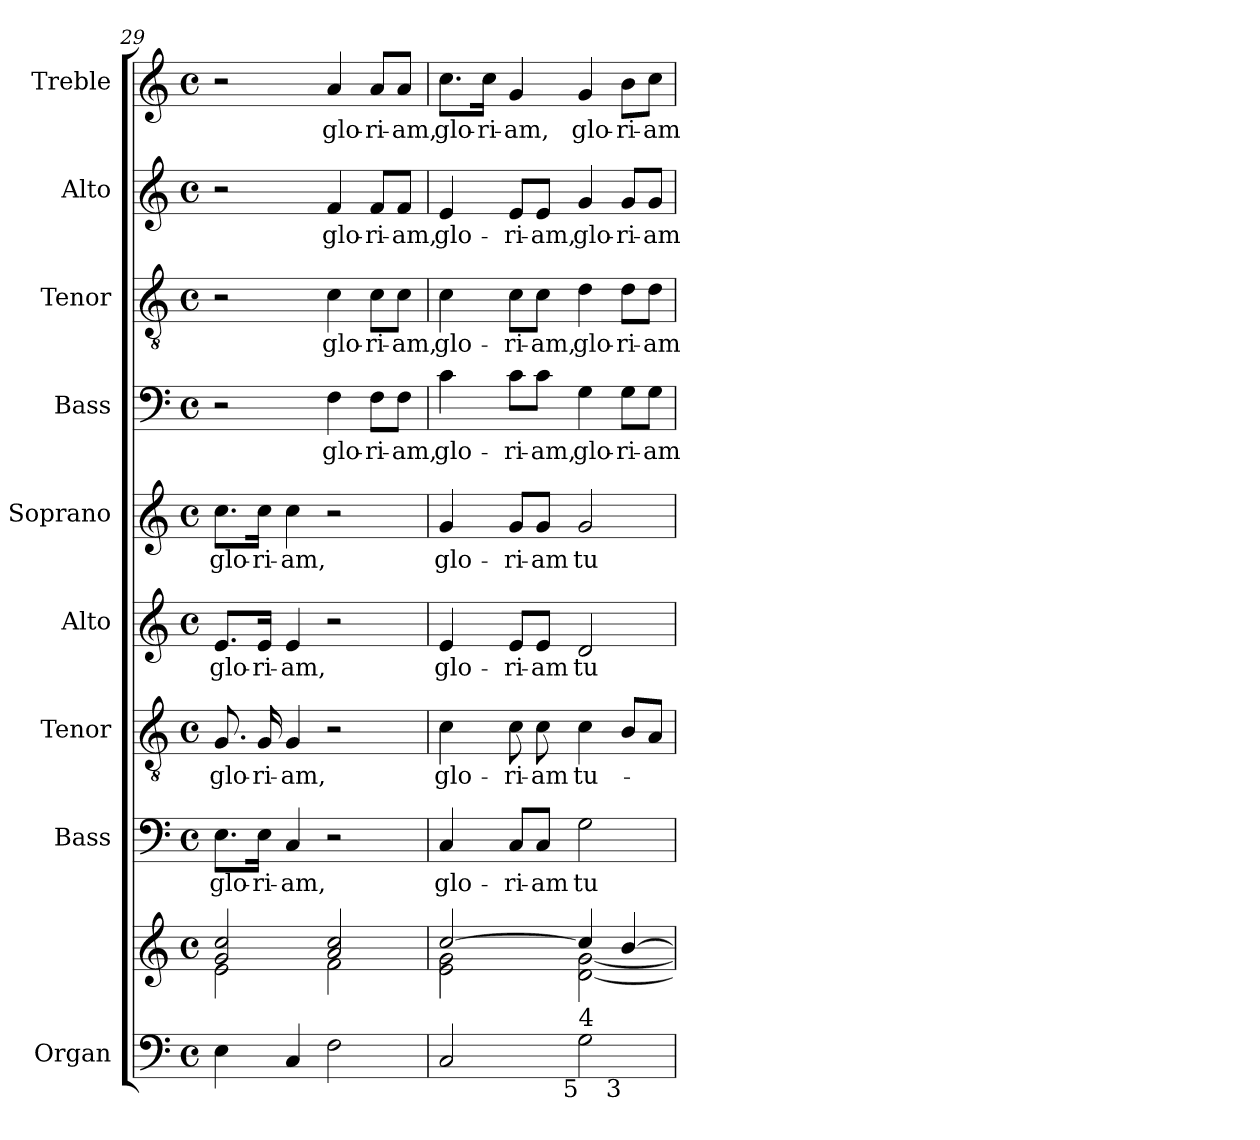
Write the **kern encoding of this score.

**kern	**kern	**kern	**text	**kern	**text	**kern	**text	**kern	**text	**kern	**text	**kern	**text	**kern	**text	**kern	**text
*part9	*part9	*part8	*part8	*part7	*part7	*part6	*part6	*part5	*part5	*part4	*part4	*part3	*part3	*part2	*part2	*part1	*part1
*staff10	*staff9	*staff8	*staff8	*staff7	*staff7	*staff6	*staff6	*staff5	*staff5	*staff4	*staff4	*staff3	*staff3	*staff2	*staff2	*staff1	*staff1
*I"Organ	*	*I"Bass	*	*I"Tenor	*	*I"Alto	*	*I"Soprano	*	*I"Bass	*	*I"Tenor	*	*I"Alto	*	*I"Treble	*
*I'Org.	*	*I'B.	*	*I'T.	*	*I'A.	*	*I'S.	*	*I'B.	*	*I'T.	*	*I'A.	*	*I'Tr.	*
*clefF4	*clefG2	*clefF4	*	*clefGv2	*	*clefG2	*	*clefG2	*	*clefF4	*	*clefGv2	*	*clefG2	*	*clefG2	*
*	*	*	*	*ITrd7c12	*	*	*	*	*	*	*	*ITrd7c12	*	*	*	*	*
*k[]	*k[]	*k[]	*	*k[]	*	*k[]	*	*k[]	*	*k[]	*	*k[]	*	*k[]	*	*k[]	*
*C:	*C:	*C:	*	*C:	*	*C:	*	*C:	*	*C:	*	*C:	*	*C:	*	*C:	*
*M4/4	*M4/4	*M4/4	*	*M4/4	*	*M4/4	*	*M4/4	*	*M4/4	*	*M4/4	*	*M4/4	*	*M4/4	*
*met(c)	*met(c)	*met(c)	*	*met(c)	*	*met(c)	*	*met(c)	*	*met(c)	*	*met(c)	*	*met(c)	*	*met(c)	*
=29	=29	=29	=29	=29	=29	=29	=29	=29	=29	=29	=29	=29	=29	=29	=29	=29	=29
*	*^	*	*	*	*	*	*	*	*	*	*	*	*	*	*	*	*
!	!	!	!	!LO:LY:b:color=#000000	!	!	!	!	!	!	!	!	!	!	!	!	!	!
!	!	!	!	!	!	!LO:LY:b:color=#000000	!	!	!	!	!	!	!	!	!	!	!	!
!	!	!	!	!	!	!	!	!LO:LY:b:color=#000000	!	!	!	!	!	!	!	!	!	!
!	!	!	!	!	!	!	!	!	!	!LO:LY:b:color=#000000	!	!	!	!	!	!	!	!
4Ei\	2gi/ 2cci	2ei\	8.Ei\L	glo-	8.GGi/	glo-	8.ei/L	glo-	8.cci\L	glo-	2r	.	2r	.	2r	.	2r	.
!	!	!	!	!LO:LY:b:color=#000000	!	!	!	!	!	!	!	!	!	!	!	!	!	!
!	!	!	!	!	!	!LO:LY:b:color=#000000	!	!	!	!	!	!	!	!	!	!	!	!
!	!	!	!	!	!	!	!	!LO:LY:b:color=#000000	!	!	!	!	!	!	!	!	!	!
!	!	!	!	!	!	!	!	!	!	!LO:LY:b:color=#000000	!	!	!	!	!	!	!	!
.	.	.	16Ei\Jk	-ri-	16GGi/	-ri-	16ei/Jk	-ri-	16cci\Jk	-ri-	.	.	.	.	.	.	.	.
!	!	!	!	!LO:LY:b:color=#000000	!	!	!	!	!	!	!	!	!	!	!	!	!	!
!	!	!	!	!	!	!LO:LY:b:color=#000000	!	!	!	!	!	!	!	!	!	!	!	!
!	!	!	!	!	!	!	!	!LO:LY:b:color=#000000	!	!	!	!	!	!	!	!	!	!
!	!	!	!	!	!	!	!	!	!	!LO:LY:b:color=#000000	!	!	!	!	!	!	!	!
4Ci/	.	.	4Ci/	-am,	4GGi/	-am,	4ei/	-am,	4cci\	-am,	.	.	.	.	.	.	.	.
!	!	!	!	!	!	!	!	!	!	!	!	!LO:LY:b:color=#000000	!	!	!	!	!	!
!	!	!	!	!	!	!	!	!	!	!	!	!	!	!LO:LY:b:color=#000000	!	!	!	!
!	!	!	!	!	!	!	!	!	!	!	!	!	!	!	!	!LO:LY:b:color=#000000	!	!
!	!	!	!	!	!	!	!	!	!	!	!	!	!	!	!	!	!	!LO:LY:b:color=#000000
2Fi\	2ai/ 2cci	2fi\	2r	.	2r	.	2r	.	2r	.	4Fi\	glo-	4Ci\	glo-	4fi/	glo-	4ai/	glo-
!	!	!	!	!	!	!	!	!	!	!	!	!LO:LY:b:color=#000000	!	!	!	!	!	!
!	!	!	!	!	!	!	!	!	!	!	!	!	!	!LO:LY:b:color=#000000	!	!	!	!
!	!	!	!	!	!	!	!	!	!	!	!	!	!	!	!	!LO:LY:b:color=#000000	!	!
!	!	!	!	!	!	!	!	!	!	!	!	!	!	!	!	!	!	!LO:LY:b:color=#000000
.	.	.	.	.	.	.	.	.	.	.	8Fi\L	-ri-	8Ci\L	-ri-	8fi/L	-ri-	8ai/L	-ri-
!	!	!	!	!	!	!	!	!	!	!	!	!LO:LY:b:color=#000000	!	!	!	!	!	!
!	!	!	!	!	!	!	!	!	!	!	!	!	!	!LO:LY:b:color=#000000	!	!	!	!
!	!	!	!	!	!	!	!	!	!	!	!	!	!	!	!	!LO:LY:b:color=#000000	!	!
!	!	!	!	!	!	!	!	!	!	!	!	!	!	!	!	!	!	!LO:LY:b:color=#000000
.	.	.	.	.	.	.	.	.	.	.	8Fi\J	-am,	8Ci\J	-am,	8fi/J	-am,	8ai/J	-am,
!!LO:PB:g=z
=30	=30	=30	=30	=30	=30	=30	=30	=30	=30	=30	=30	=30	=30	=30	=30	=30	=30	=30
!	!	!	!	!LO:LY:b:color=#000000	!	!	!	!	!	!	!	!	!	!	!	!	!	!
!	!	!	!	!	!	!LO:LY:b:color=#000000	!	!	!	!	!	!	!	!	!	!	!	!
!	!	!	!	!	!	!	!	!LO:LY:b:color=#000000	!	!	!	!	!	!	!	!	!	!
!	!	!	!	!	!	!	!	!	!	!LO:LY:b:color=#000000	!	!	!	!	!	!	!	!
!	!	!	!	!	!	!	!	!	!	!	!	!LO:LY:b:color=#000000	!	!	!	!	!	!
!	!	!	!	!	!	!	!	!	!	!	!	!	!	!LO:LY:b:color=#000000	!	!	!	!
!	!	!	!	!	!	!	!	!	!	!	!	!	!	!	!	!LO:LY:b:color=#000000	!	!
!	!	!	!	!	!	!	!	!	!	!	!	!	!	!	!	!	!	!LO:LY:b:color=#000000
*^	*	*	*	*	*	*	*	*	*	*	*	*	*	*	*	*	*	*
2Ci/	2.ryy	[2cci/	2ei\ 2gi	4Ci/	glo-	4Ci\	glo-	4ei/	glo-	4gi/	glo-	4ci\	glo-	4Ci\	glo-	4ei/	glo-	8.cci\L	glo-
!	!	!	!	!	!	!	!	!	!	!	!	!	!	!	!	!	!	!	!LO:LY:b:color=#000000
.	.	.	.	.	.	.	.	.	.	.	.	.	.	.	.	.	.	16cci\Jk	-ri-
!	!	!	!	!	!LO:LY:b:color=#000000	!	!	!	!	!	!	!	!	!	!	!	!	!	!
!	!	!	!	!	!	!	!LO:LY:b:color=#000000	!	!	!	!	!	!	!	!	!	!	!	!
!	!	!	!	!	!	!	!	!	!LO:LY:b:color=#000000	!	!	!	!	!	!	!	!	!	!
!	!	!	!	!	!	!	!	!	!	!	!LO:LY:b:color=#000000	!	!	!	!	!	!	!	!
!	!	!	!	!	!	!	!	!	!	!	!	!	!LO:LY:b:color=#000000	!	!	!	!	!	!
!	!	!	!	!	!	!	!	!	!	!	!	!	!	!	!LO:LY:b:color=#000000	!	!	!	!
!	!	!	!	!	!	!	!	!	!	!	!	!	!	!	!	!	!LO:LY:b:color=#000000	!	!
!	!	!	!	!	!	!	!	!	!	!	!	!	!	!	!	!	!	!	!LO:LY:b:color=#000000
.	.	.	.	8Ci/L	-ri-	8Ci\	-ri-	8ei/L	-ri-	8gi/L	-ri-	8ci\L	-ri-	8Ci\L	-ri-	8ei/L	-ri-	4gi/	-am,
!	!	!	!	!	!LO:LY:b:color=#000000	!	!	!	!	!	!	!	!	!	!	!	!	!	!
!	!	!	!	!	!	!	!LO:LY:b:color=#000000	!	!	!	!	!	!	!	!	!	!	!	!
!	!	!	!	!	!	!	!	!	!LO:LY:b:color=#000000	!	!	!	!	!	!	!	!	!	!
!	!	!	!	!	!	!	!	!	!	!	!LO:LY:b:color=#000000	!	!	!	!	!	!	!	!
!	!	!	!	!	!	!	!	!	!	!	!	!	!LO:LY:b:color=#000000	!	!	!	!	!	!
!	!	!	!	!	!	!	!	!	!	!	!	!	!	!	!LO:LY:b:color=#000000	!	!	!	!
!	!	!	!	!	!	!	!	!	!	!	!	!	!	!	!	!	!LO:LY:b:color=#000000	!	!
.	.	.	.	8Ci/J	-am	8Ci\	-am	8ei/J	-am	8gi/J	-am	8ci\J	-am,	8Ci\J	-am,	8ei/J	-am,	.	.
!	!	!	!	!	!LO:LY:b:color=#000000	!	!	!	!	!	!	!	!	!	!	!	!	!	!
!	!	!	!	!	!	!	!LO:LY:b:color=#000000	!	!	!	!	!	!	!	!	!	!	!	!
!	!	!	!	!	!	!	!	!	!LO:LY:b:color=#000000	!	!	!	!	!	!	!	!	!	!
!	!	!	!	!	!	!	!	!	!	!	!LO:LY:b:color=#000000	!	!	!	!	!	!	!	!
!	!	!	!	!	!	!	!	!	!	!	!	!	!LO:LY:b:color=#000000	!	!	!	!	!	!
!	!	!	!	!	!	!	!	!	!	!	!	!	!	!	!LO:LY:b:color=#000000	!	!	!	!
!	!	!	!	!	!	!	!	!	!	!	!	!	!	!	!	!	!LO:LY:b:color=#000000	!	!
!LO:TX:b:rj:t=5	!	!	!	!	!	!	!	!	!	!	!	!	!	!	!	!	!	!	!
!LO:TX:t=4	!	!	!	!	!	!	!	!	!	!	!	!	!	!	!	!	!	!	!
!	!	!	!	!	!	!	!	!	!	!	!	!	!	!	!	!	!	!	!LO:LY:b:color=#000000
2Gi\	.	4cci/]	[2di\ [2gi	2Gi\	tu-	4Ci\	tu-	2di/	tu-	2gi/	tu-	4Gi\	glo-	4Di\	glo-	4gi/	glo-	4gi/	glo-
!	!	!	!	!	!	!	!	!	!	!	!	!	!LO:LY:b:color=#000000	!	!	!	!	!	!
!	!	!	!	!	!	!	!	!	!	!	!	!	!	!	!LO:LY:b:color=#000000	!	!	!	!
!	!	!	!	!	!	!	!	!	!	!	!	!	!	!	!	!	!LO:LY:b:color=#000000	!	!
!	!LO:TX:b:rj:t=3	!	!	!	!	!	!	!	!	!	!	!	!	!	!	!	!	!	!
!	!	!	!	!	!	!	!	!	!	!	!	!	!	!	!	!	!	!	!LO:LY:b:color=#000000
.	4ryy	[4bi/	.	.	.	8BBi/L	.	.	.	.	.	8Gi\L	-ri-	8Di\L	-ri-	8gi/L	-ri-	8bi\L	-ri-
!	!	!	!	!	!	!	!	!	!	!	!	!	!LO:LY:b:color=#000000	!	!	!	!	!	!
!	!	!	!	!	!	!	!	!	!	!	!	!	!	!	!LO:LY:b:color=#000000	!	!	!	!
!	!	!	!	!	!	!	!	!	!	!	!	!	!	!	!	!	!LO:LY:b:color=#000000	!	!
!	!	!	!	!	!	!	!	!	!	!	!	!	!	!	!	!	!	!	!LO:LY:b:color=#000000
.	.	.	.	.	.	8AAi/J	.	.	.	.	.	8Gi\J	-am	8Di\J	-am	8gi/J	-am	8cci\J	-am
*v	*v	*	*	*	*	*	*	*	*	*	*	*	*	*	*	*	*	*	*
*	*v	*v	*	*	*	*	*	*	*	*	*	*	*	*	*	*	*	*
=	=	=	=	=	=	=	=	=	=	=	=	=	=	=	=	=	=
*-	*-	*-	*-	*-	*-	*-	*-	*-	*-	*-	*-	*-	*-	*-	*-	*-	*-
